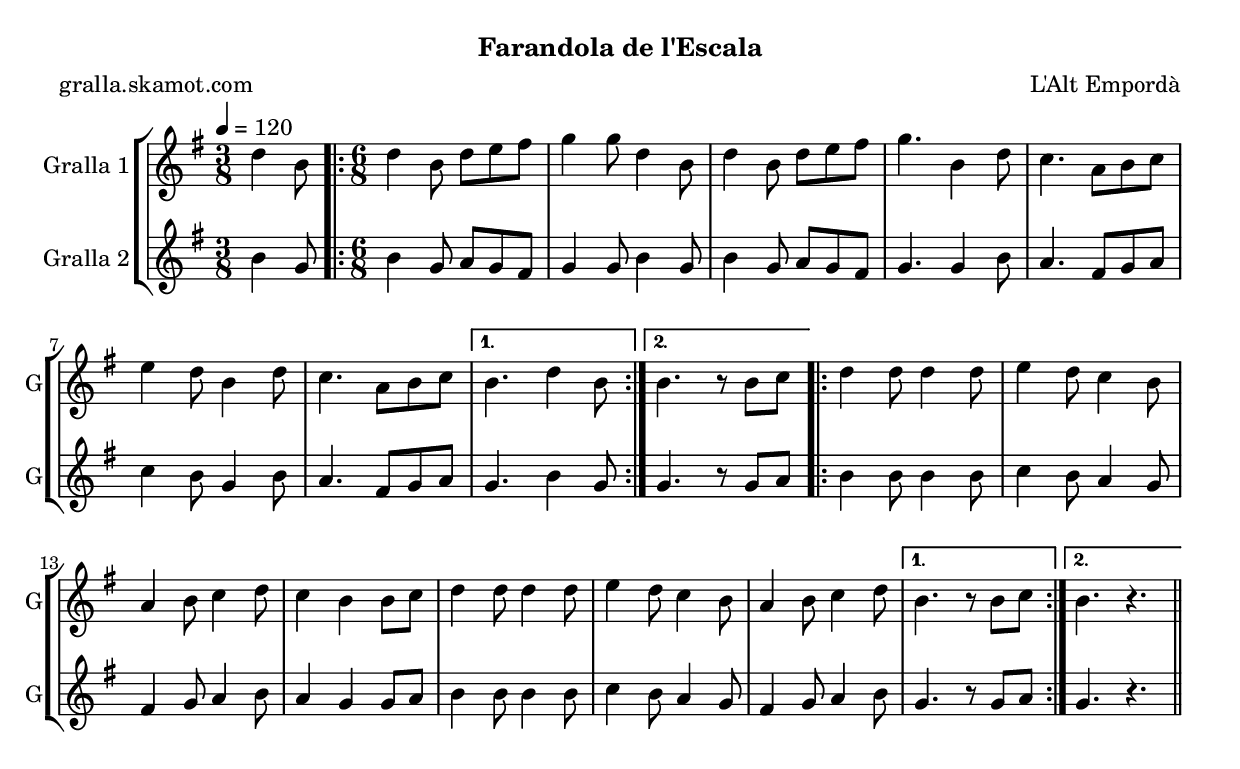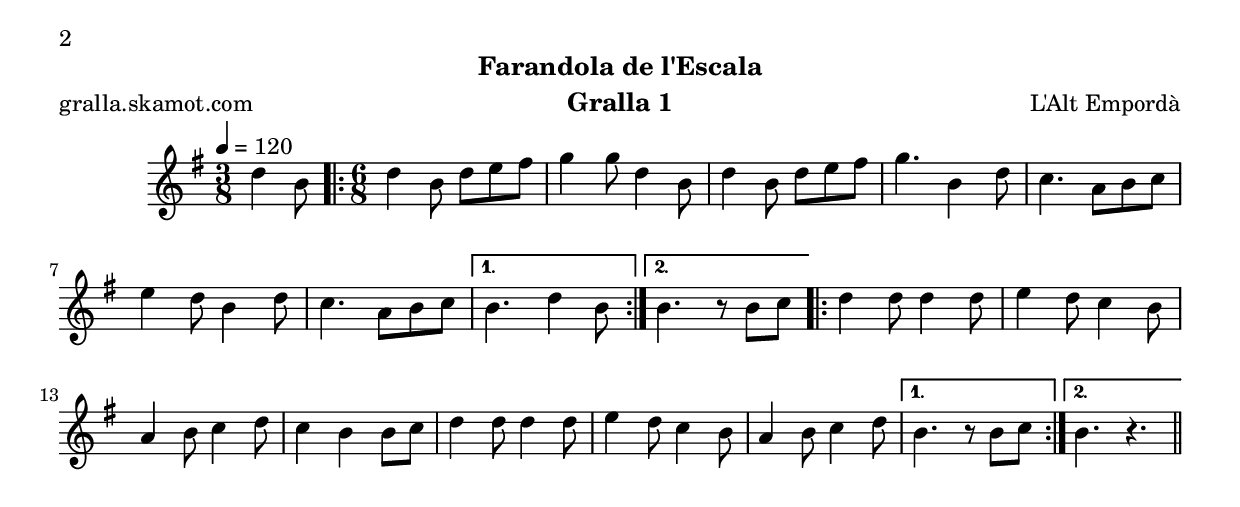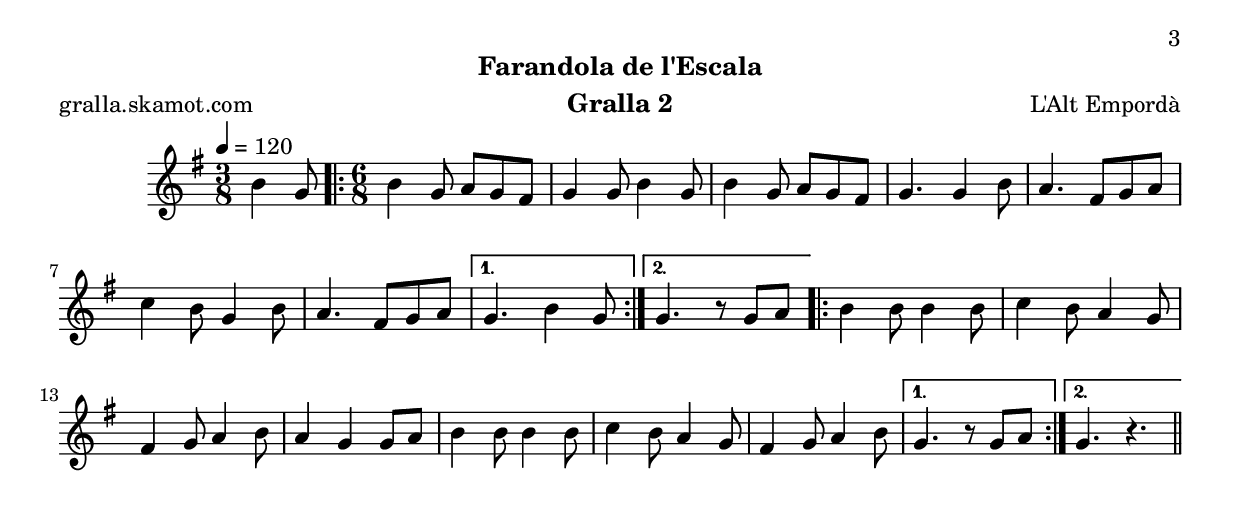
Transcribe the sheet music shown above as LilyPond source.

\version "2.16.2"

\header {
  dedication=""
  title=""
  subtitle="Farandola de l'Escala"
  subsubtitle=""
  poet="gralla.skamot.com"
  meter=""
  piece=""
  composer="L'Alt Empordà"
  arranger=""
  opus=""
  instrument=""
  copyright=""
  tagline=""
}

liniaroAa =
\relative d''
{
  \tempo 4=120
  \clef treble
  \key g \major
  \time 3/8
  d4 b8  |
  \time 6/8   \repeat volta 2 { d4 b8 d e fis  |
  g4 g8 d4 b8  |
  d4 b8 d e fis  |
  %05
  g4. b,4 d8  |
  c4. a8 b c  |
  e4 d8 b4 d8  |
  c4. a8 b c }
  \alternative { { b4. d4 b8 }
  %10
  { b4. r8 b c } }
  \repeat volta 2 { d4 d8 d4 d8  |
  e4 d8 c4 b8  |
  a4 b8 c4 d8  |
  c4 b b8 c  |
  %15
  d4 d8 d4 d8  |
  e4 d8 c4 b8  |
  a4 b8 c4 d8 }
  \alternative { { b4. r8 b c }
  { b4. r } } \bar "||"
}

liniaroAb =
\relative b'
{
  \tempo 4=120
  \clef treble
  \key g \major
  \time 3/8
  b4 g8  |
  \time 6/8   \repeat volta 2 { b4 g8 a g fis  |
  g4 g8 b4 g8  |
  b4 g8 a g fis  |
  %05
  g4. g4 b8  |
  a4. fis8 g a  |
  c4 b8 g4 b8  |
  a4. fis8 g a }
  \alternative { { g4. b4 g8 }
  %10
  { g4. r8 g a } }
  \repeat volta 2 { b4 b8 b4 b8  |
  c4 b8 a4 g8  |
  fis4 g8 a4 b8  |
  a4 g g8 a  |
  %15
  b4 b8 b4 b8  |
  c4 b8 a4 g8  |
  fis4 g8 a4 b8 }
  \alternative { { g4. r8 g a }
  { g4. r } } \bar "||"
}

\bookpart {
  \score {
    \new StaffGroup {
      \override Score.RehearsalMark.self-alignment-X = #LEFT
      <<
        \new Staff \with {instrumentName = #"Gralla 1" shortInstrumentName = #"G"} \liniaroAa
        \new Staff \with {instrumentName = #"Gralla 2" shortInstrumentName = #"G"} \liniaroAb
      >>
    }
    \layout {}
  }
  \score { \unfoldRepeats
    \new StaffGroup {
      \override Score.RehearsalMark.self-alignment-X = #LEFT
      <<
        \new Staff \with {instrumentName = #"Gralla 1" shortInstrumentName = #"G"} \liniaroAa
        \new Staff \with {instrumentName = #"Gralla 2" shortInstrumentName = #"G"} \liniaroAb
      >>
    }
    \midi {
      \set Staff.midiInstrument = "oboe"
      \set DrumStaff.midiInstrument = "drums"
    }
  }
}

\bookpart {
  \header {instrument="Gralla 1"}
  \score {
    \new StaffGroup {
      \override Score.RehearsalMark.self-alignment-X = #LEFT
      <<
        \new Staff \liniaroAa
      >>
    }
    \layout {}
  }
  \score { \unfoldRepeats
    \new StaffGroup {
      \override Score.RehearsalMark.self-alignment-X = #LEFT
      <<
        \new Staff \liniaroAa
      >>
    }
    \midi {
      \set Staff.midiInstrument = "oboe"
      \set DrumStaff.midiInstrument = "drums"
    }
  }
}

\bookpart {
  \header {instrument="Gralla 2"}
  \score {
    \new StaffGroup {
      \override Score.RehearsalMark.self-alignment-X = #LEFT
      <<
        \new Staff \liniaroAb
      >>
    }
    \layout {}
  }
  \score { \unfoldRepeats
    \new StaffGroup {
      \override Score.RehearsalMark.self-alignment-X = #LEFT
      <<
        \new Staff \liniaroAb
      >>
    }
    \midi {
      \set Staff.midiInstrument = "oboe"
      \set DrumStaff.midiInstrument = "drums"
    }
  }
}

